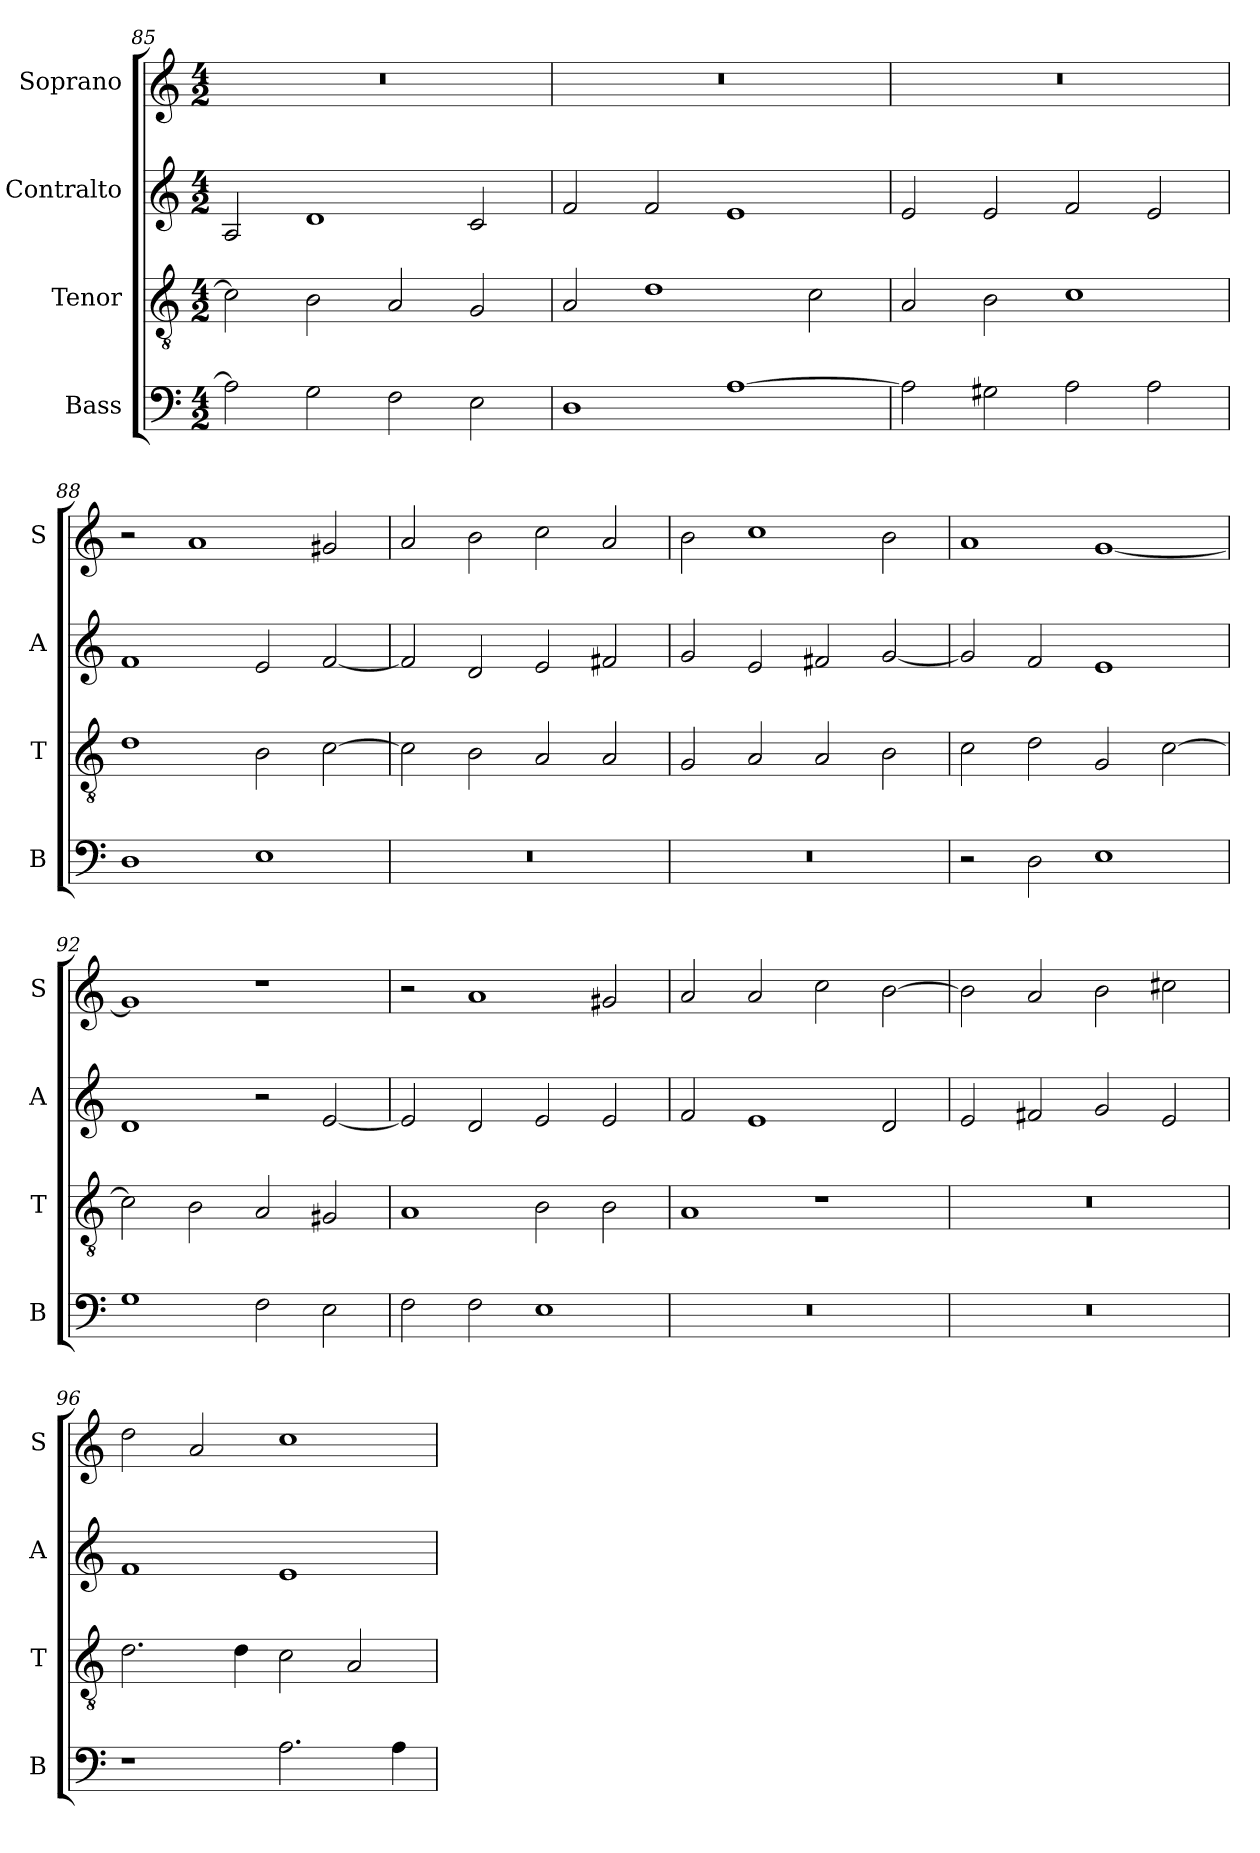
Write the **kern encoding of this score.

**kern	**kern	**kern	**kern
*part4	*part3	*part2	*part1
*staff4	*staff3	*staff2	*staff1
*I"Bass	*I"Tenor	*I"Contralto	*I"Soprano
*I'B	*I'T	*I'A	*I'S
*clefF4	*clefGv2	*clefG2	*clefG2
*k[]	*k[]	*k[]	*k[]
*E:phr	*E:phr	*E:phr	*E:phr
*M4/2	*M4/2	*M4/2	*M4/2
=85	=85	=85	=85
2A]	2c]	2A	0r
2G	2B	1d	.
2F	2A	.	.
2E	2G	2c	.
=86	=86	=86	=86
1D	2A	2f	0r
.	1d	2f	.
[1A	.	1e	.
.	2c	.	.
=87	=87	=87	=87
2A]	2A	2e	0r
2G#X	2B	2e	.
2A	1c	2f	.
2A	.	2e	.
=88	=88	=88	=88
1D	1d	1f	2r
.	.	.	1a
1E	2B	2e	.
.	[2c	[2f	2g#X
=89	=89	=89	=89
0r	2c]	2f]	2a
.	2B	2d	2b
.	2A	2e	2cc
.	2A	2f#X	2a
=90	=90	=90	=90
0r	2G	2g	2b
.	2A	2e	1cc
.	2A	2f#X	.
.	2B	[2g	2b
=91	=91	=91	=91
2r	2c	2g]	1a
2D	2d	2f	.
1E	2G	1e	[1g
.	[2c	.	.
=92	=92	=92	=92
1G	2c]	1d	1g]
.	2B	.	.
2F	2A	2r	1r
2E	2G#X	[2e	.
=93	=93	=93	=93
2F	1A	2e]	2r
2F	.	2d	1a
1E	2B	2e	.
.	2B	2e	2g#X
=94	=94	=94	=94
0r	1A	2f	2a
.	.	1e	2a
.	1r	.	2cc
.	.	2d	[2b
=95	=95	=95	=95
0r	0r	2e	2b]
.	.	2f#X	2a
.	.	2g	2b
.	.	2e	2cc#X
=96	=96	=96	=96
1r	2.d	1f	2dd
.	.	.	2a
.	4d	.	.
2.A	2c	1e	1cc
.	2A	.	.
4A	.	.	.
=	=	=	=
*-	*-	*-	*-
